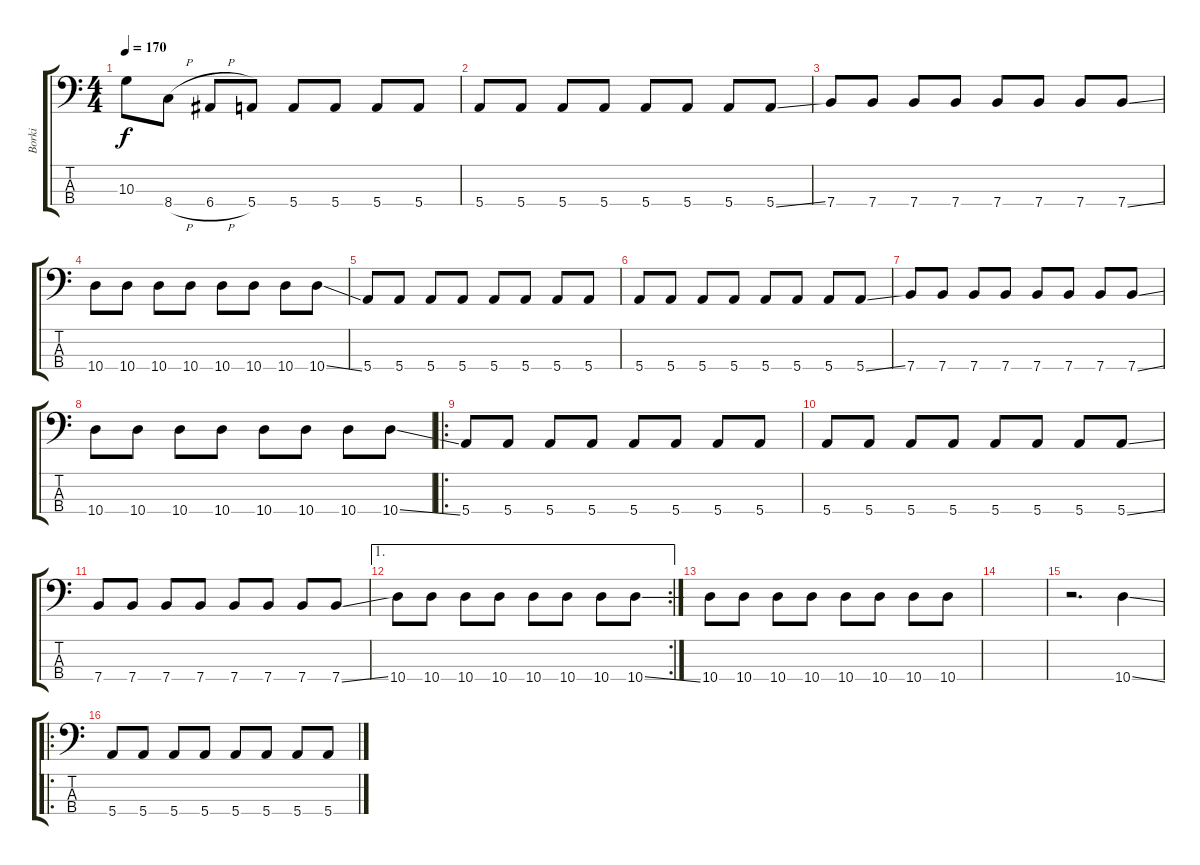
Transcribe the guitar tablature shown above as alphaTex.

\track ("Borki" "Borki") {instrument electricbassfinger}
\staff {score tabs}
\tuning (G2 D2 A1 E1) {hide}
\ts (4 4)
\tempo 170
\clef f4
\ks c
10.3.8{dy f instrument electricbassfinger} 8.4{h}.8 6.4{h}.8 5.4.8 5.4.8 5.4.8 5.4.8 5.4.8 |
5.4.8 5.4.8 5.4.8 5.4.8 5.4.8 5.4.8 5.4.8 5.4{ss}.8 |
7.4.8 7.4.8 7.4.8 7.4.8 7.4.8 7.4.8 7.4.8 7.4{ss}.8 |
10.4.8 10.4.8 10.4.8 10.4.8 10.4.8 10.4.8 10.4.8 10.4{ss}.8 |
5.4.8 5.4.8 5.4.8 5.4.8 5.4.8 5.4.8 5.4.8 5.4.8 |
5.4.8 5.4.8 5.4.8 5.4.8 5.4.8 5.4.8 5.4.8 5.4{ss}.8 |
7.4.8 7.4.8 7.4.8 7.4.8 7.4.8 7.4.8 7.4.8 7.4{ss}.8 |
10.4.8 10.4.8 10.4.8 10.4.8 10.4.8 10.4.8 10.4.8 10.4{ss}.8 |
\ro
5.4.8 5.4.8 5.4.8 5.4.8 5.4.8 5.4.8 5.4.8 5.4.8 |
5.4.8 5.4.8 5.4.8 5.4.8 5.4.8 5.4.8 5.4.8 5.4{ss}.8 |
7.4.8 7.4.8 7.4.8 7.4.8 7.4.8 7.4.8 7.4.8 7.4{ss}.8 |
\ae 1
\rc 2
10.4.8 10.4.8 10.4.8 10.4.8 10.4.8 10.4.8 10.4.8 10.4{ss}.8 |
10.4.8 10.4.8 10.4.8 10.4.8 10.4.8 10.4.8 10.4.8 10.4.8 |
|
r.2{d} 10.4{ss}.4 |
\ro
5.4.8 5.4.8 5.4.8 5.4.8 5.4.8 5.4.8 5.4.8 5.4.8
